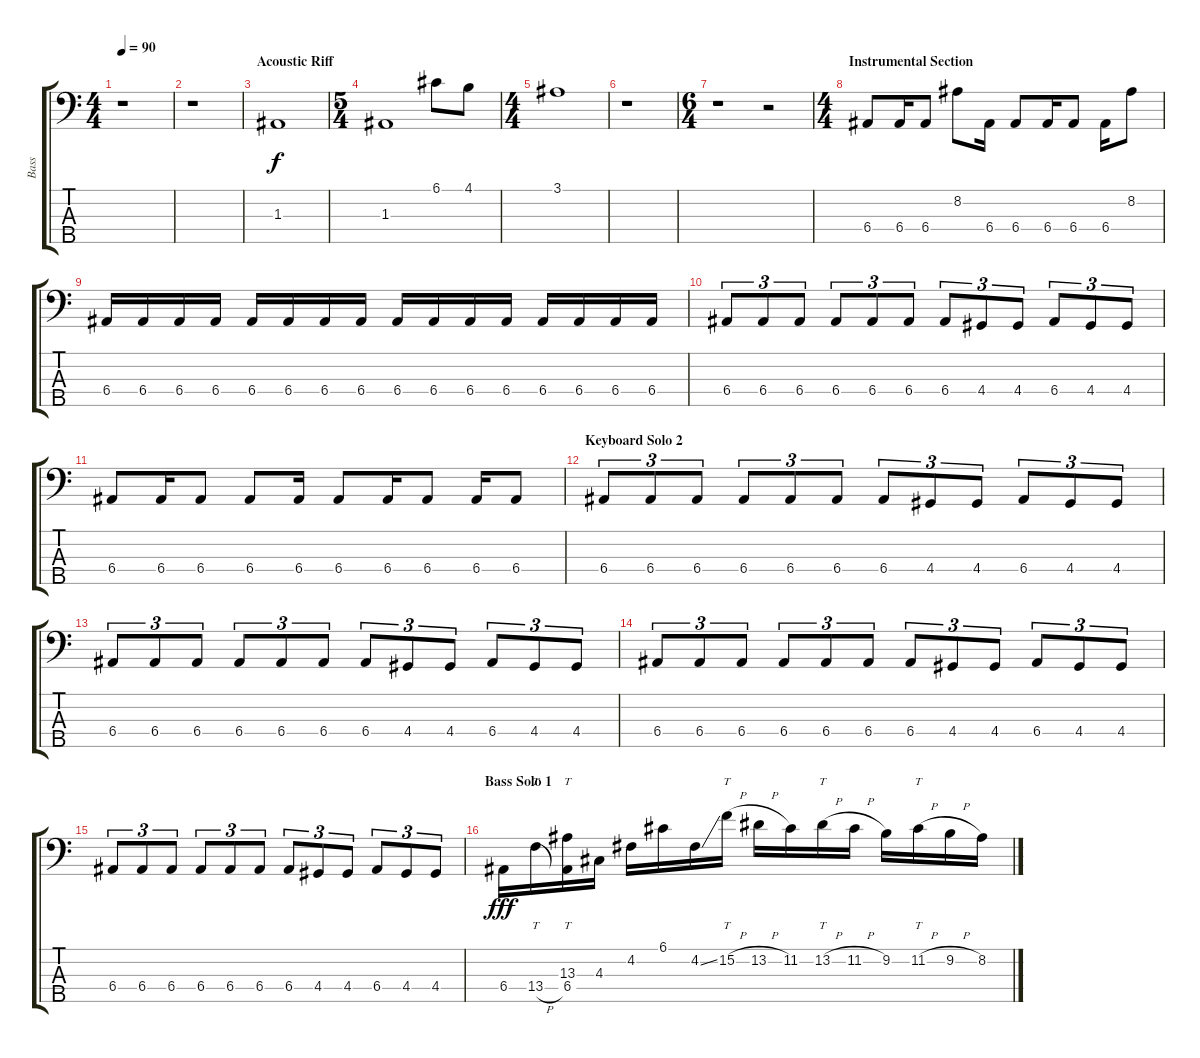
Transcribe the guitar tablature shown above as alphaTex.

\track ("Bass" "Bass") {instrument electricbassfinger}
\staff {score tabs}
\tuning (G2 D2 A1 E1 B0) {hide}
\ts (4 4)
\tempo 90
\clef f4
\ks c
r.1{dy f} |
r.1 |
\section ("" "Acoustic Riff")
1.3.1 |
\ts (5 4)
1.3.1 6.1.8 4.1.8 |
\ts (4 4)
3.1.1 |
r.1 |
\ts (6 4)
r.1 r.2 |
\ts (4 4)
\section ("" "Instrumental Section")
6.4.8 6.4.16 6.4.8 8.2.8 6.4.16 6.4.8 6.4.16 6.4.8 6.4.16 8.2.8 |
6.4.16 6.4.16 6.4.16 6.4.16 6.4.16 6.4.16 6.4.16 6.4.16 6.4.16 6.4.16 6.4.16 6.4.16 6.4.16 6.4.16 6.4.16 6.4.16 |
6.4.8{tu (3 2)} 6.4.8{tu (3 2)} 6.4.8{tu (3 2)} 6.4.8{tu (3 2)} 6.4.8{tu (3 2)} 6.4.8{tu (3 2)} 6.4.8{tu (3 2)} 4.4.8{tu (3 2)} 4.4.8{tu (3 2)} 6.4.8{tu (3 2)} 4.4.8{tu (3 2)} 4.4.8{tu (3 2)} |
6.4.8 6.4.16 6.4.8 6.4.8 6.4.16 6.4.8 6.4.16 6.4.8 6.4.16 6.4.8 |
\section ("" "Keyboard Solo 2")
6.4.8{tu (3 2)} 6.4.8{tu (3 2)} 6.4.8{tu (3 2)} 6.4.8{tu (3 2)} 6.4.8{tu (3 2)} 6.4.8{tu (3 2)} 6.4.8{tu (3 2)} 4.4.8{tu (3 2)} 4.4.8{tu (3 2)} 6.4.8{tu (3 2)} 4.4.8{tu (3 2)} 4.4.8{tu (3 2)} |
6.4.8{tu (3 2)} 6.4.8{tu (3 2)} 6.4.8{tu (3 2)} 6.4.8{tu (3 2)} 6.4.8{tu (3 2)} 6.4.8{tu (3 2)} 6.4.8{tu (3 2)} 4.4.8{tu (3 2)} 4.4.8{tu (3 2)} 6.4.8{tu (3 2)} 4.4.8{tu (3 2)} 4.4.8{tu (3 2)} |
6.4.8{tu (3 2)} 6.4.8{tu (3 2)} 6.4.8{tu (3 2)} 6.4.8{tu (3 2)} 6.4.8{tu (3 2)} 6.4.8{tu (3 2)} 6.4.8{tu (3 2)} 4.4.8{tu (3 2)} 4.4.8{tu (3 2)} 6.4.8{tu (3 2)} 4.4.8{tu (3 2)} 4.4.8{tu (3 2)} |
6.4.8{tu (3 2)} 6.4.8{tu (3 2)} 6.4.8{tu (3 2)} 6.4.8{tu (3 2)} 6.4.8{tu (3 2)} 6.4.8{tu (3 2)} 6.4.8{tu (3 2)} 4.4.8{tu (3 2)} 4.4.8{tu (3 2)} 6.4.8{tu (3 2)} 4.4.8{tu (3 2)} 4.4.8{tu (3 2)} |
\section ("" "Bass Solo 1")
6.4.16{dy fff volume 16} 13.4{h}.16{tt} (13.3 6.4).16{tt} 4.3.16 4.2.16 6.1.16 4.2{ss}.16 15.2{h}.16{tt} 13.2{h}.16 11.2.16 13.2{h}.16{tt} 11.2{h}.16 9.2.16 11.2{h}.16{tt} 9.2{h}.16 8.2.16
